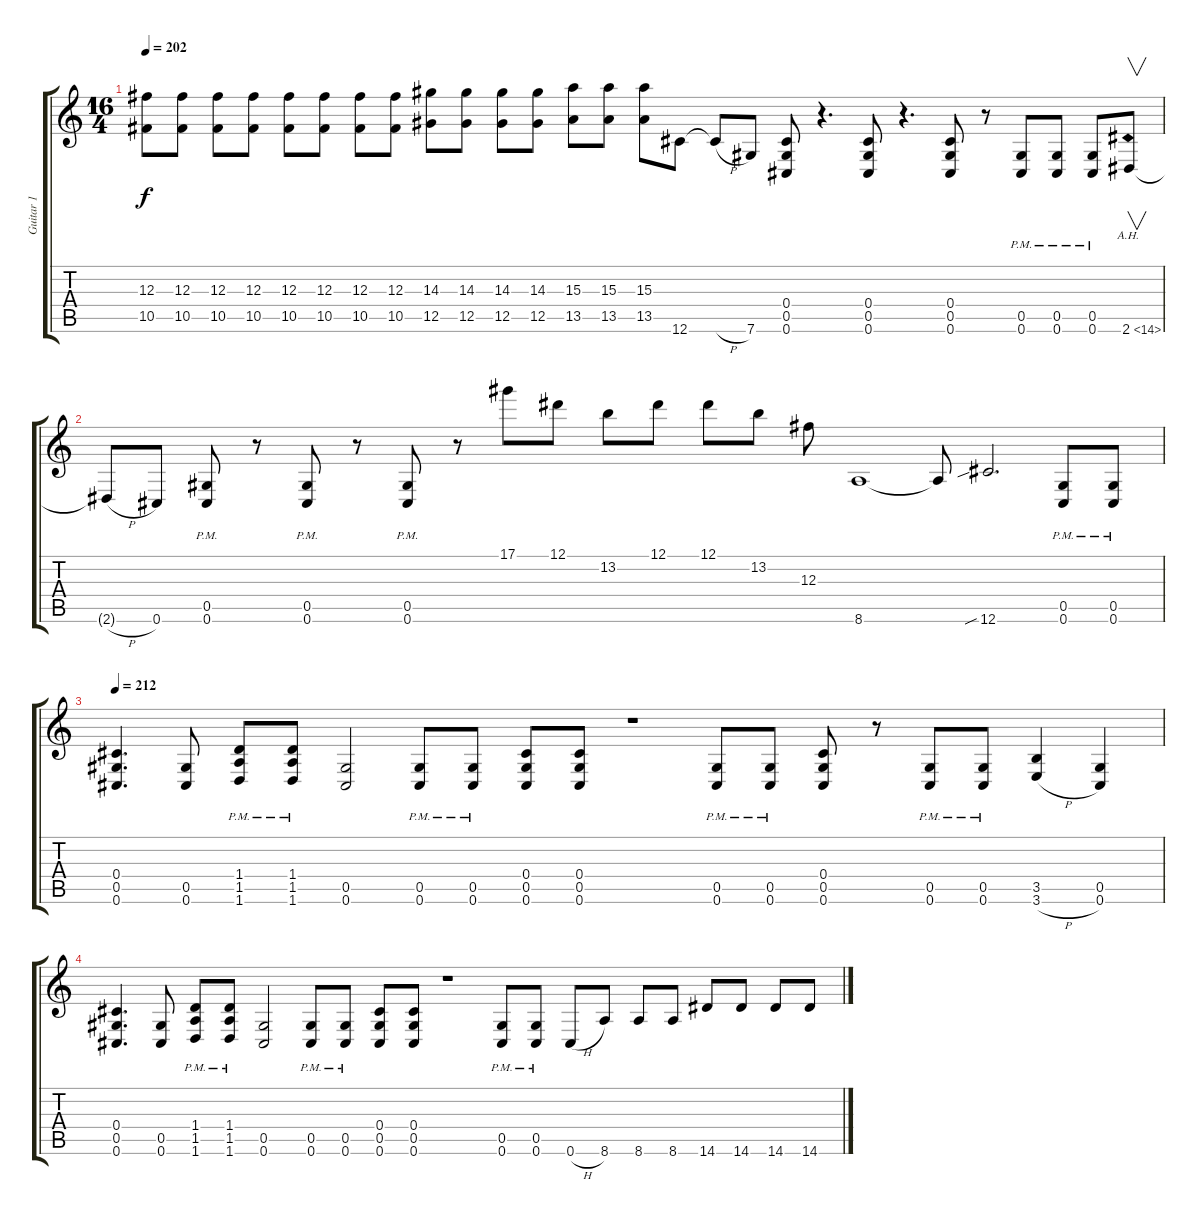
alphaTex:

\track ("Guitar 1" "Guitar 1") {instrument distortionguitar}
\staff {score tabs}
\tuning (Eb4 Bb3 Gb3 Db3 Ab2 Db2) {hide}
\ts (16 4)
\tempo 202
\clef g2
\ks c
(12.3{t} 10.5{t}).8{dy f} (12.3 10.5).8 (12.3 10.5).8 (12.3 10.5).8 (12.3 10.5).8 (12.3 10.5).8 (12.3 10.5).8 (12.3 10.5).8 (14.3 12.5).8 (14.3 12.5).8 (14.3 12.5).8 (14.3 12.5).8 (15.3 13.5).8 (15.3 13.5).8 (15.3 13.5).8 12.6.8 12.6{h t}.8 7.6.8 (0.4 0.5 0.6).8 r.4{d} (0.4 0.5 0.6).8 r.4{d} (0.4 0.5 0.6).8 r.8 (0.5{pm} 0.6{pm}).8 (0.5{pm} 0.6{pm}).8 (0.5{pm} 0.6{pm}).8 2.6{ah 12}.8{v} |
2.6{h t}.8 0.6.8 (0.5{pm} 0.6{pm}).8 r.8 (0.5{pm} 0.6{pm}).8 r.8 (0.5{pm} 0.6{pm}).8 r.8 17.1.8 12.1.8 13.2.8 12.1.8 12.1.8 13.2.8 12.3.8 8.6.1 8.6{t}.8 12.6{sib}.2{d} (0.5{pm} 0.6{pm}).8 (0.5{pm} 0.6{pm}).8 |
\tempo 212
(0.4 0.5 0.6).4{d} (0.5 0.6).8 (1.4{pm} 1.5{pm} 1.6{pm}).8 (1.4{pm} 1.5{pm} 1.6{pm}).8 (0.5 0.6).2 (0.5{pm} 0.6{pm}).8 (0.5{pm} 0.6{pm}).8 (0.4 0.5 0.6).8 (0.4 0.5 0.6).8 r.1 (0.5{pm} 0.6{pm}).8 (0.5{pm} 0.6{pm}).8 (0.4 0.5 0.6).8 r.8 (0.5{pm} 0.6{pm}).8 (0.5{pm} 0.6{pm}).8 (3.5 3.6{h}).4 (0.5 0.6).4 |
(0.4 0.5 0.6).4{d} (0.5 0.6).8 (1.4{pm} 1.5{pm} 1.6{pm}).8 (1.4{pm} 1.5{pm} 1.6{pm}).8 (0.5 0.6).2 (0.5{pm} 0.6{pm}).8 (0.5{pm} 0.6{pm}).8 (0.4 0.5 0.6).8 (0.4 0.5 0.6).8 r.1 (0.5{pm} 0.6{pm}).8 (0.5{pm} 0.6{pm}).8 0.6{h}.8 8.6.8 8.6.8 8.6.8 14.6.8 14.6.8 14.6.8 14.6.8
